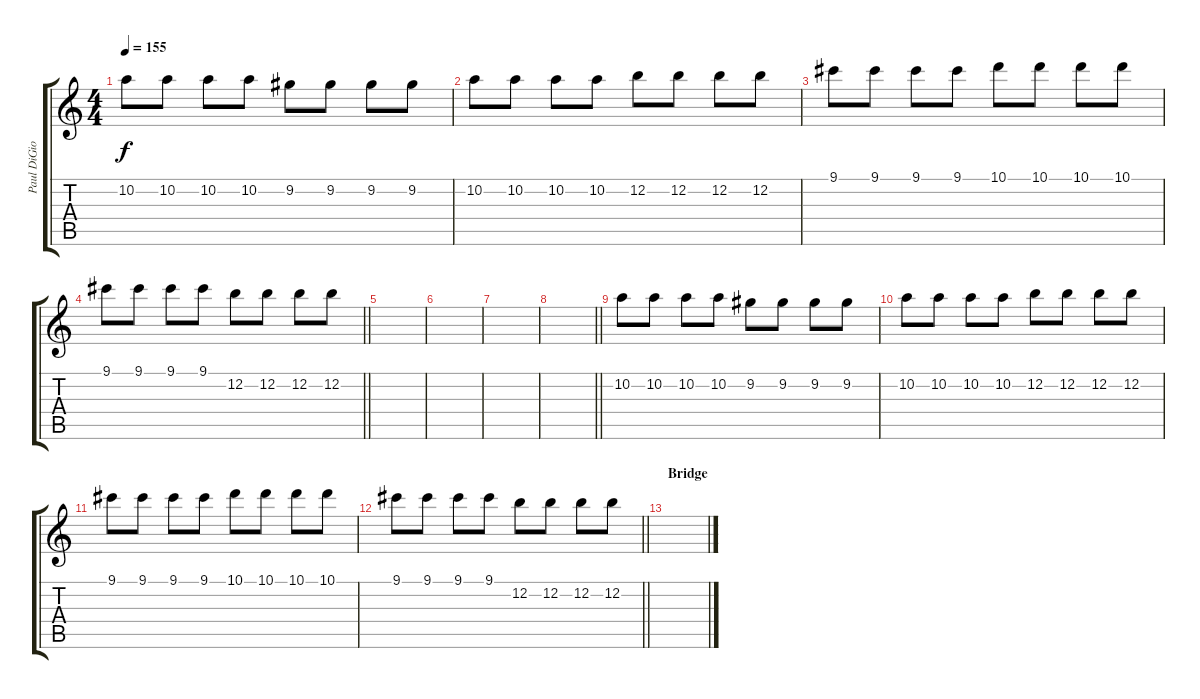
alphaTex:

\track ("Paul DiGiovanni (Lead Guitar)" "Paul DiGio") {instrument overdrivenguitar}
\staff {score tabs}
\tuning (E4 B3 G3 D3 A2 E2) {hide}
\ts (4 4)
\tempo 155
\clef g2
\ks c
10.2.8{dy f} 10.2.8 10.2.8 10.2.8 9.2.8 9.2.8 9.2.8 9.2.8 |
10.2.8 10.2.8 10.2.8 10.2.8 12.2.8 12.2.8 12.2.8 12.2.8 |
9.1.8 9.1.8 9.1.8 9.1.8 10.1.8 10.1.8 10.1.8 10.1.8 |
\barLineRight lightlight
9.1.8 9.1.8 9.1.8 9.1.8 12.2.8 12.2.8 12.2.8 12.2.8 |
|
|
|
\barLineRight lightlight
|
10.2.8 10.2.8 10.2.8 10.2.8 9.2.8 9.2.8 9.2.8 9.2.8 |
10.2.8 10.2.8 10.2.8 10.2.8 12.2.8 12.2.8 12.2.8 12.2.8 |
9.1.8 9.1.8 9.1.8 9.1.8 10.1.8 10.1.8 10.1.8 10.1.8 |
\barLineRight lightlight
9.1.8 9.1.8 9.1.8 9.1.8 12.2.8 12.2.8 12.2.8 12.2.8 |
\section ("" "Bridge")
